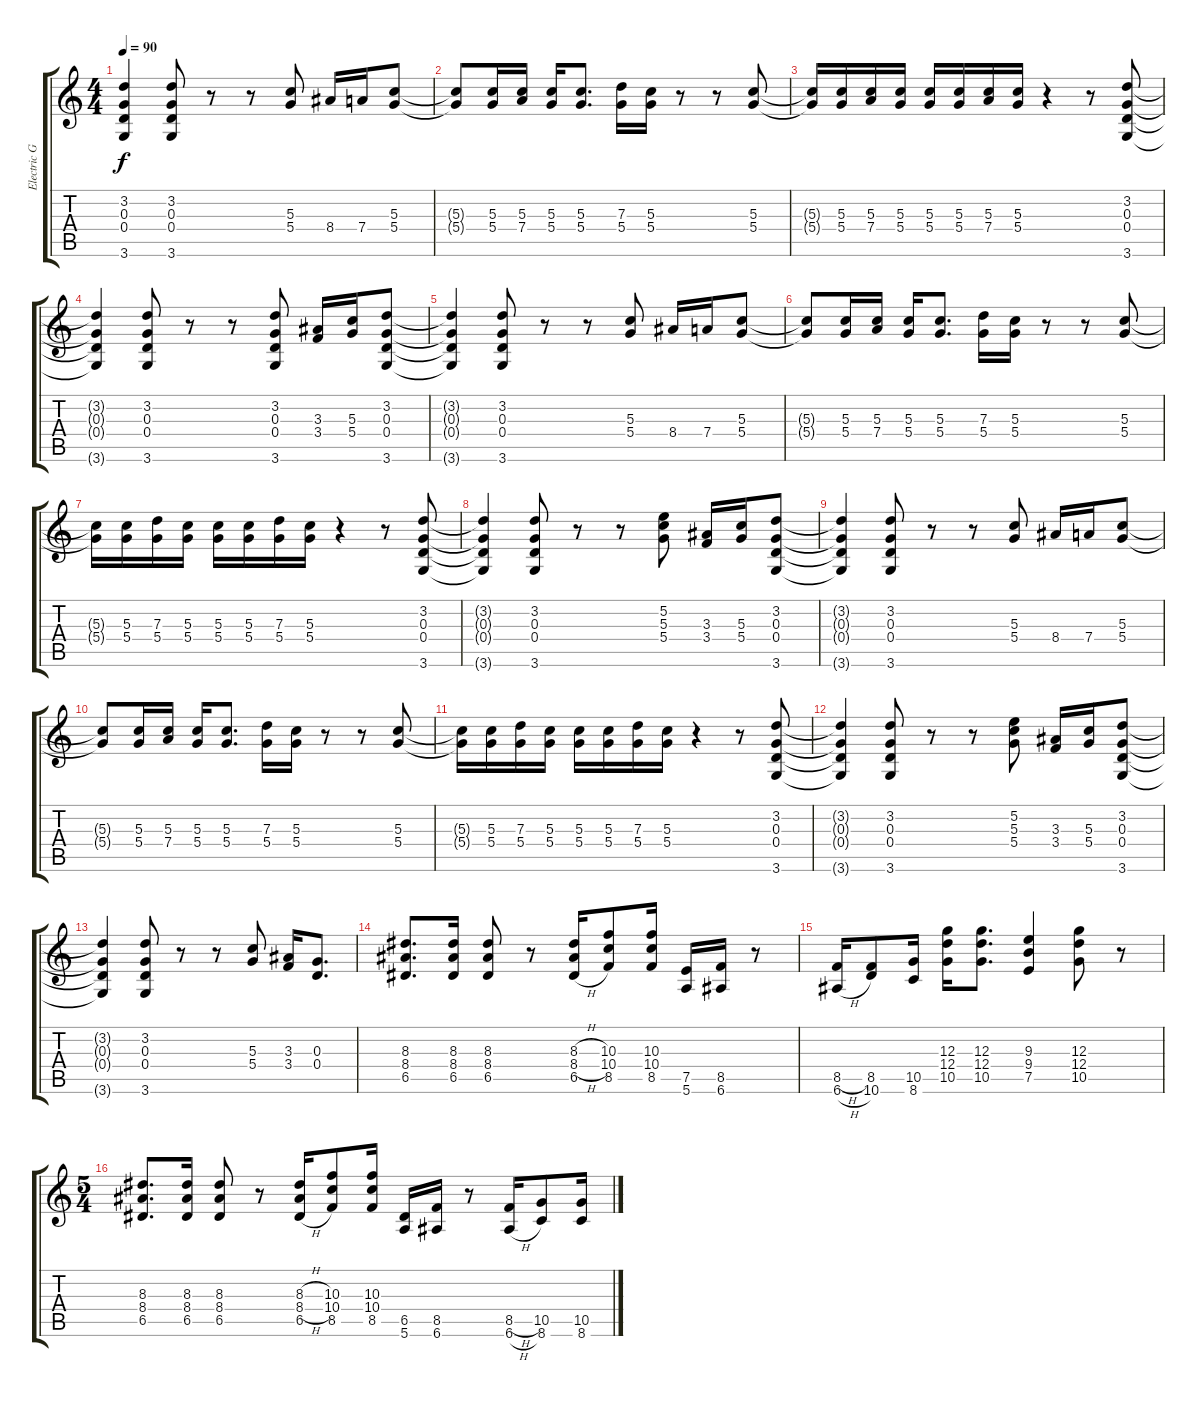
\track ("Electric Guitar II" "Electric G") {instrument overdrivenguitar}
\staff {score tabs}
\tuning (E4 B3 G3 D3 A2 E2) {hide}
\ts (4 4)
\tempo 90
\clef g2
\ks c
(3.2{t} 0.3{t} 0.4{t} 3.6{t}).4{dy f} (3.2 0.3 0.4 3.6).8 r.8 r.8 (5.3 5.4).8 8.4.16 7.4.16 (5.3 5.4).8 |
(5.3{t} 5.4{t}).8 (5.3 5.4).16 (5.3 7.4).16 (5.3 5.4).16 (5.3 5.4).8{d} (7.3 5.4).16 (5.3 5.4).16 r.8 r.8 (5.3 5.4).8 |
(5.3{t} 5.4{t}).16 (5.3 5.4).16 (5.3 7.4).16 (5.3 5.4).16 (5.3 5.4).16 (5.3 5.4).16 (5.3 7.4).16 (5.3 5.4).16 r.4 r.8 (3.2 0.3 0.4 3.6).8 |
(3.2{t} 0.3{t} 0.4{t} 3.6{t}).4 (3.2 0.3 0.4 3.6).8 r.8 r.8 (3.2 0.3 0.4 3.6).8 (3.3 3.4).16 (5.3 5.4).16 (3.2 0.3 0.4 3.6).8 |
(3.2{t} 0.3{t} 0.4{t} 3.6{t}).4 (3.2 0.3 0.4 3.6).8 r.8 r.8 (5.3 5.4).8 8.4.16 7.4.16 (5.3 5.4).8 |
(5.3{t} 5.4{t}).8 (5.3 5.4).16 (5.3 7.4).16 (5.3 5.4).16 (5.3 5.4).8{d} (7.3 5.4).16 (5.3 5.4).16 r.8 r.8 (5.3 5.4).8 |
(5.3{t} 5.4{t}).16 (5.3 5.4).16 (7.3 5.4).16 (5.3 5.4).16 (5.3 5.4).16 (5.3 5.4).16 (7.3 5.4).16 (5.3 5.4).16 r.4 r.8 (3.2 0.3 0.4 3.6).8 |
(3.2{t} 0.3{t} 0.4{t} 3.6{t}).4 (3.2 0.3 0.4 3.6).8 r.8 r.8 (5.2 5.3 5.4).8 (3.3 3.4).16 (5.3 5.4).16 (3.2 0.3 0.4 3.6).8 |
(3.2{t} 0.3{t} 0.4{t} 3.6{t}).4 (3.2 0.3 0.4 3.6).8 r.8 r.8 (5.3 5.4).8 8.4.16 7.4.16 (5.3 5.4).8 |
(5.3{t} 5.4{t}).8 (5.3 5.4).16 (5.3 7.4).16 (5.3 5.4).16 (5.3 5.4).8{d} (7.3 5.4).16 (5.3 5.4).16 r.8 r.8 (5.3 5.4).8 |
(5.3{t} 5.4{t}).16 (5.3 5.4).16 (7.3 5.4).16 (5.3 5.4).16 (5.3 5.4).16 (5.3 5.4).16 (7.3 5.4).16 (5.3 5.4).16 r.4 r.8 (3.2 0.3 0.4 3.6).8 |
(3.2{t} 0.3{t} 0.4{t} 3.6{t}).4 (3.2 0.3 0.4 3.6).8 r.8 r.8 (5.2 5.3 5.4).8 (3.3 3.4).16 (5.3 5.4).16 (3.2 0.3 0.4 3.6).8 |
(3.2{t} 0.3{t} 0.4{t} 3.6{t}).4 (3.2 0.3 0.4 3.6).8 r.8 r.8 (5.3 5.4).8 (3.3 3.4).16 (0.3 0.4).8{d} |
(8.3 8.4 6.5).8{d} (8.3 8.4 6.5).16 (8.3 8.4 6.5).8 r.8 (8.3{h} 8.4{h} 6.5{h}).16 (10.3 10.4 8.5).8 (10.3 10.4 8.5).16 (7.5 5.6).16 (8.5 6.6).16 r.8 |
(8.5{h} 6.6{h}).16 (8.5 10.6).8 (10.5 8.6).16 (12.3 12.4 10.5).16 (12.3 12.4 10.5).8{d} (9.3 9.4 7.5).4 (12.3 12.4 10.5).8 r.8 |
\ts (5 4)
(8.3 8.4 6.5).8{d} (8.3 8.4 6.5).16 (8.3 8.4 6.5).8 r.8 (8.3{h} 8.4{h} 6.5{h}).16 (10.3 10.4 8.5).8 (10.3 10.4 8.5).16 (6.5 5.6).16 (8.5 6.6).16 r.8 (8.5{h} 6.6{h}).16 (10.5 8.6).8 (10.5 8.6).16
